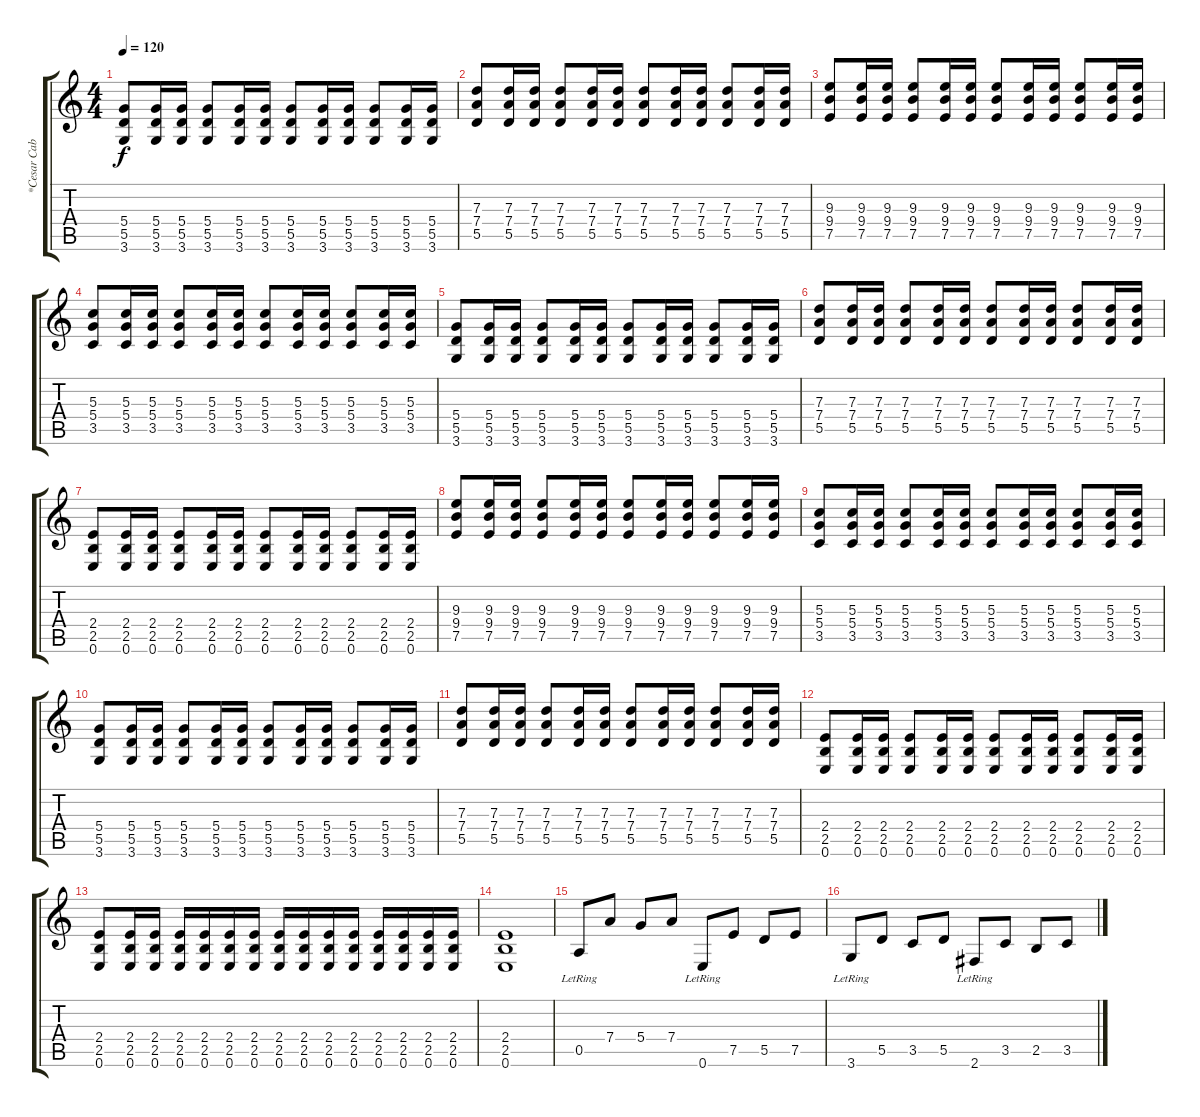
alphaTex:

\track ("*Cesar Cabal" "*Cesar Cab") {instrument acousticguitarsteel}
\staff {score tabs}
\tuning (E4 B3 G3 D3 A2 E2) {hide}
\ts (4 4)
\tempo 120
\clef g2
\ks c
(5.4 5.5 3.6).8{dy f} (5.4 5.5 3.6).16 (5.4 5.5 3.6).16 (5.4 5.5 3.6).8 (5.4 5.5 3.6).16 (5.4 5.5 3.6).16 (5.4 5.5 3.6).8 (5.4 5.5 3.6).16 (5.4 5.5 3.6).16 (5.4 5.5 3.6).8 (5.4 5.5 3.6).16 (5.4 5.5 3.6).16 |
(7.3 7.4 5.5).8 (7.3 7.4 5.5).16 (7.3 7.4 5.5).16 (7.3 7.4 5.5).8 (7.3 7.4 5.5).16 (7.3 7.4 5.5).16 (7.3 7.4 5.5).8 (7.3 7.4 5.5).16 (7.3 7.4 5.5).16 (7.3 7.4 5.5).8 (7.3 7.4 5.5).16 (7.3 7.4 5.5).16 |
(9.3 9.4 7.5).8 (9.3 9.4 7.5).16 (9.3 9.4 7.5).16 (9.3 9.4 7.5).8 (9.3 9.4 7.5).16 (9.3 9.4 7.5).16 (9.3 9.4 7.5).8 (9.3 9.4 7.5).16 (9.3 9.4 7.5).16 (9.3 9.4 7.5).8 (9.3 9.4 7.5).16 (9.3 9.4 7.5).16 |
(5.3 5.4 3.5).8 (5.3 5.4 3.5).16 (5.3 5.4 3.5).16 (5.3 5.4 3.5).8 (5.3 5.4 3.5).16 (5.3 5.4 3.5).16 (5.3 5.4 3.5).8 (5.3 5.4 3.5).16 (5.3 5.4 3.5).16 (5.3 5.4 3.5).8 (5.3 5.4 3.5).16 (5.3 5.4 3.5).16 |
(5.4 5.5 3.6).8 (5.4 5.5 3.6).16 (5.4 5.5 3.6).16 (5.4 5.5 3.6).8 (5.4 5.5 3.6).16 (5.4 5.5 3.6).16 (5.4 5.5 3.6).8 (5.4 5.5 3.6).16 (5.4 5.5 3.6).16 (5.4 5.5 3.6).8 (5.4 5.5 3.6).16 (5.4 5.5 3.6).16 |
(7.3 7.4 5.5).8 (7.3 7.4 5.5).16 (7.3 7.4 5.5).16 (7.3 7.4 5.5).8 (7.3 7.4 5.5).16 (7.3 7.4 5.5).16 (7.3 7.4 5.5).8 (7.3 7.4 5.5).16 (7.3 7.4 5.5).16 (7.3 7.4 5.5).8 (7.3 7.4 5.5).16 (7.3 7.4 5.5).16 |
(2.4 2.5 0.6).8 (2.4 2.5 0.6).16 (2.4 2.5 0.6).16 (2.4 2.5 0.6).8 (2.4 2.5 0.6).16 (2.4 2.5 0.6).16 (2.4 2.5 0.6).8 (2.4 2.5 0.6).16 (2.4 2.5 0.6).16 (2.4 2.5 0.6).8 (2.4 2.5 0.6).16 (2.4 2.5 0.6).16 |
(9.3 9.4 7.5).8 (9.3 9.4 7.5).16 (9.3 9.4 7.5).16 (9.3 9.4 7.5).8 (9.3 9.4 7.5).16 (9.3 9.4 7.5).16 (9.3 9.4 7.5).8 (9.3 9.4 7.5).16 (9.3 9.4 7.5).16 (9.3 9.4 7.5).8 (9.3 9.4 7.5).16 (9.3 9.4 7.5).16 |
(5.3 5.4 3.5).8 (5.3 5.4 3.5).16 (5.3 5.4 3.5).16 (5.3 5.4 3.5).8 (5.3 5.4 3.5).16 (5.3 5.4 3.5).16 (5.3 5.4 3.5).8 (5.3 5.4 3.5).16 (5.3 5.4 3.5).16 (5.3 5.4 3.5).8 (5.3 5.4 3.5).16 (5.3 5.4 3.5).16 |
(5.4 5.5 3.6).8 (5.4 5.5 3.6).16 (5.4 5.5 3.6).16 (5.4 5.5 3.6).8 (5.4 5.5 3.6).16 (5.4 5.5 3.6).16 (5.4 5.5 3.6).8 (5.4 5.5 3.6).16 (5.4 5.5 3.6).16 (5.4 5.5 3.6).8 (5.4 5.5 3.6).16 (5.4 5.5 3.6).16 |
(7.3 7.4 5.5).8 (7.3 7.4 5.5).16 (7.3 7.4 5.5).16 (7.3 7.4 5.5).8 (7.3 7.4 5.5).16 (7.3 7.4 5.5).16 (7.3 7.4 5.5).8 (7.3 7.4 5.5).16 (7.3 7.4 5.5).16 (7.3 7.4 5.5).8 (7.3 7.4 5.5).16 (7.3 7.4 5.5).16 |
(2.4 2.5 0.6).8 (2.4 2.5 0.6).16 (2.4 2.5 0.6).16 (2.4 2.5 0.6).8 (2.4 2.5 0.6).16 (2.4 2.5 0.6).16 (2.4 2.5 0.6).8 (2.4 2.5 0.6).16 (2.4 2.5 0.6).16 (2.4 2.5 0.6).8 (2.4 2.5 0.6).16 (2.4 2.5 0.6).16 |
(2.4 2.5 0.6).8 (2.4 2.5 0.6).16 (2.4 2.5 0.6).16 (2.4 2.5 0.6).16 (2.4 2.5 0.6).16 (2.4 2.5 0.6).16 (2.4 2.5 0.6).16 (2.4 2.5 0.6).16 (2.4 2.5 0.6).16 (2.4 2.5 0.6).16 (2.4 2.5 0.6).16 (2.4 2.5 0.6).16 (2.4 2.5 0.6).16 (2.4 2.5 0.6).16 (2.4 2.5 0.6).16 |
(2.4 2.5 0.6).1 |
0.5{lr}.8 7.4.8 5.4.8 7.4.8 0.6{lr}.8 7.5.8 5.5.8 7.5.8 |
3.6{lr}.8 5.5.8 3.5.8 5.5.8 2.6{lr}.8 3.5.8 2.5.8 3.5.8
